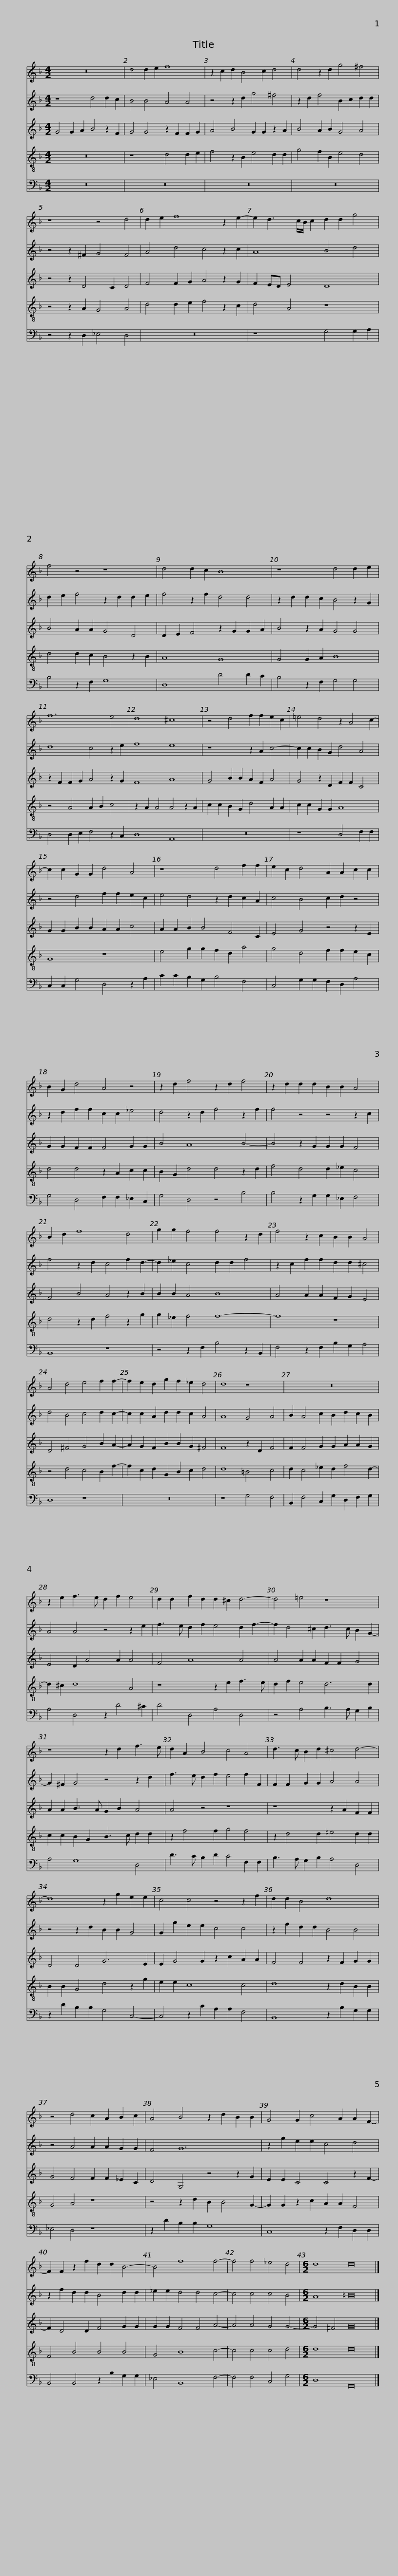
X:1
%%score 1 2 3 4 5
L:1/8
M:4/2
I:linebreak $
K:F
V:1 treble
V:2 treble
V:3 treble
V:4 treble-8
V:5 bass
V:1
 z16 | d4 d2 e2 f8 | z2 c2 d2 B4 c2 d4 | d4 z2 d2 g4 ^f4 | z8 z4 d4 | %5
 d2 e2 f8 z2 e2- |$ e2 d3 c/B/ c2 d2 d2 g4 | f4 z4 z8 | d4 d2 c2 B8 | z8 d4 d2 e2 | %10
 f12 e4 | d8 ^c8 |$ z4 d4 f2 f2 e2 c2 | =e4 d4 z2 A4 c2- | c2 c2 G2 G2 d4 A4 | %15
 z8 d4 f2 f2 | e2 c2 d4 A2 A2 c2 c2 | B2 G2 d4 A4 z4 |$ z2 d2 f4 z2 d2 f4 | z2 d2 d2 d2 B2 B2 A4 | %20
 B2 d2 f8 d4 | g2 g2 f4 f4 z2 d2 | f4 z2 c2 B2 B2 A4 | A4 d4 e4 f2 f2- |$ f2 e2 d2 g2 f2 _e2 d4 | %25
 d8 z8 | z16 | z2 e2 f3 e d2 f2 e4 | d2 d2 f2 d2 d2 ^c2 d4- | d4 =e4 z8 |$ %30
 z8 z2 d2 f3 e | d2 A2 B4 c4 A4 | d3 c B2 d2 ^c4 d4- | d8 z2 g2 e2 e2 | c4 c4 z4 z2 f2 |$ %35
 d2 d2 B4 d8 |$ z4 d4 c2 A2 B2 c2 | A4 B4 z2 d2 B2 B2 | G4 G2 c4 A2 A2 F2- | F2 F2 z2 f2 d2 d2 B4- | %40
 B4 f8 f4- | f4 f4 _e4 d4 |[M:6/2] d8 d16 |] %43
V:2
 z8 d4 d2 c2 | B4 B4 A4 A4 | z4 z2 d2 g4 ^f4 | z2 d2 f4 B2 c2 d2 d2 | z4 z2 ^F2 G4 F4 | %5
 A4 d4 c4 z2 c2 |$ A8 B4 d4 | d2 e2 f4 z2 d2 d2 e2 | f4 z2 f2 d4 d4 | z2 d2 d2 c2 B4 z2 G2 | %10
 d8 c4 z2 e2 | f8 e8 |$ z8 z2 A2 c4- | c2 c2 B2 G2 d4 A4 | z4 d4 f2 f2 e2 c2 | %15
 e4 d4 z2 d2 c2 A2 | c4 B4 c2 d2 z4 | z2 d2 f2 f2 c2 c2 _e4 |$ d4 z2 d2 f4 z2 f2 | f4 z4 z4 z2 c2 | %20
 f4 z2 d2 c4 f2 d2- | d2 _e2 c4 d2 d2 f4 | z2 c2 f2 f2 d2 d2 ^c4 | d4 B4 c4 d2 c2- |$ c2 c2 A2 d2 d2 c2 A4 | %25
 A8 G4 A4 | B2 A4 c2 B2 d2 c2 B2 | A4 A4 z4 z2 e2 | f3 e d2 f2 e4 d2 f2- | f2 d4 ^c2 d3 c B2 G2- |$ %30
 G2 ^F2 G4 z4 z2 d2 | f3 e d2 f2 e4 f2 F2 | F2 F2 G2 G2 A4 A4 | z4 z2 d2 B2 B2 G4 | G2 g2 e2 e2 c4 c4 |$ %35
 z2 f2 d2 d2 B4 B4 |$ z4 A4 A2 A2 G2 G2 | F4 G12 | z2 g2 e2 e2 c4 d4 | z2 f2 d2 d2 B4 d2 d2 | %40
 _e2 e2 d4 d4 c4- | c4 c4 c4 B4 |[M:6/2] A8 =B16 |] %43
V:3
 G4 G2 A2 B4 z2 F2 | G4 G4 z2 F2 F2 G2 | A4 B4 G2 G2 z2 A2 | B4 A2 B2 G4 A4 | z4 z2 D4 C2 D4 | %5
 F4 F2 G2 A4 z2 G2 |$ F2 ED E4 D8 | B4 A2 A2 G4 D4 | D2 E2 F4 z2 G2 G2 A2 | B4 z2 A2 G4 G4 | %10
 z2 F2 F2 G2 A4 z2 G2 | F8 A8 |$ G4 B2 B2 A2 F2 A4 | G4 z2 D2 F2 F2 C4 | G2 G2 B2 B2 A2 A2 c4 | %15
 A2 A2 B2 B4 F4 C2 | E4 G4 z4 z2 E2 | G2 G2 F2 F2 F4 G2 G2 |$ B4 A8 B4- | B4 z2 G2 G2 G2 F4 | %20
 F4 B4 A4 z2 B2 | B2 B2 A4 B8 | A4 A2 A2 F2 G2 E4 | D4 ^F4 G4 B2 A2- |$ A2 G2 F2 B2 B2 G2 ^F4 | %25
 F8 z2 D2 F4 | F2 F4 G2 G2 A2 A2 G2 | E4 D2 A4 A2 A4 | F4 A8 A4 | A4 A2 A2 F2 F2 G4 |$ %30
 A2 A2 B3 A G2 B2 A4 | A4 z4 z8 | z8 z2 A2 F2 F2 | D4 D4 G6 E2 | E2 G4 G2 z2 c2 A2 A2 |$ %35
 F4 F4 z2 F2 G2 G2 |$ G4 F4 F2 F2 _E2 C2 | D4 G,4 z4 z2 G2 | E2 E2 C4 C4 z2 F2- | F2 D4 D2 F4 G2 G2 | %40
 G2 G2 F4 F4 A4- | A4 A4 G4 G4- |[M:6/2] G4 ^F4 G16 |] %43
V:4
 z16 | z8 d4 d2 e2 | f4 z2 B2 e4 d2 d2 | g4 f2 B2 e4 d4 | z4 z2 A2 G4 A4 | %5
 d4 d2 e2 f4 z2 c2 |$ d4 A4 z8 | d4 d2 c2 B4 z2 B2 | A8 G8 | G4 G2 A2 B8 | %10
 z4 A4 A2 B2 c4 | z2 A2 A4 A4 z2 A2 |$ c2 c2 B2 G2 d4 A2 A2 | c2 c2 G2 G2 A8 | G8 z8 | %15
 e4 g2 g2 f2 d2 a4 | g4 d4 f2 f2 e2 c2 | d4 d4 z2 A2 c2 c2 |$ B2 G2 d4 d4 z2 d2 | f4 d4 d2 _e2 c4 | %20
 d4 z2 d2 f4 z2 g2 | g2 _e2 f4 f8- | f8 z8 | z4 d4 c4 B2 f2- |$ f2 c2 d2 G2 B2 c2 d4 | %25
 d8 =B4 c4 | d2 c4 _e2 d2 f4 d2- | d2 ^c2 d8 A4 | z8 z2 e2 f3 e | d2 f2 e4 d6 d2 |$ %30
 c2 c2 B2 G2 B3 c d2 d2 | z2 f4 f2 g4 f4 | z2 d4 d2 =e4 d2 d2 | B2 B2 G4 d4 z2 g2 | e2 e2 c8 c4 |$ %35
 d8 z2 d2 B2 B2 |$ G4 A4 z8 | z4 z2 d2 B2 B4 G2- | G2 G2 z2 c2 A2 A2 F4 | F4 B4 B4 B4 | %40
 G4 B8 c4- | c4 c4 c4 d4 |[M:6/2] d8 d16 |] %43
V:5
 z16 | z16 | z16 | z16 | z4 z2 D,2 _E,4 D,4 | %5
 z16 |$ z8 G,4 G,2 A,2 | B,4 z2 F,2 G,8 | D,8 D4 D2 C2 | B,4 z2 F,2 G,4 G,4 | %10
 D,4 D,2 E,2 F,4 z2 C,2 | D,8 A,,8 |$ z16 | z8 D,4 F,2 F,2 | C,2 C,2 G,4 D,4 z2 A,2 | %15
 C2 C2 B,2 G,2 B,4 F,4 | C,4 G,2 G,2 F,2 D,2 A,4 | G,4 D,4 F,2 F,2 _E,2 C,2 |$ G,4 D,4 z4 B,4 | B,4 z2 G,2 G,2 _E,2 F,4 | %20
 B,,8 z8 | z4 z2 F,2 B,4 z2 B,,2 | F,4 z2 F,2 B,2 G,2 A,4 | D,8 z8 |$ z16 | %25
 z8 G,4 F,4 | B,,2 F,4 C,2 G,2 D,2 F,2 G,2 | A,4 D,4 z2 D4 ^C2 | D4 D,4 A,4 D,4 | z4 A,4 B,3 A, G,2 B,2 |$ %30
 A,4 G,8 D,4 | D3 C B,2 D2 C4 F,2 F,2 | B,3 A, G,2 B,2 A,4 D,4 | z2 D2 B,2 B,2 G,4 C,4- | C,4 z2 C2 A,2 A,2 F,4 |$ %35
 B,,8 z2 B,2 G,2 G,2 |$ _E,4 D,4 z8 | z2 D2 B,2 B,2 G,8 | C,8 z2 F,2 D,2 D,2 | B,,4 B,,4 z2 B,2 G,2 G,2 | %40
 _E,4 B,,8 F,4- | F,4 F,4 C,4 G,4 |[M:6/2] D,8 G,,16 |] %43
